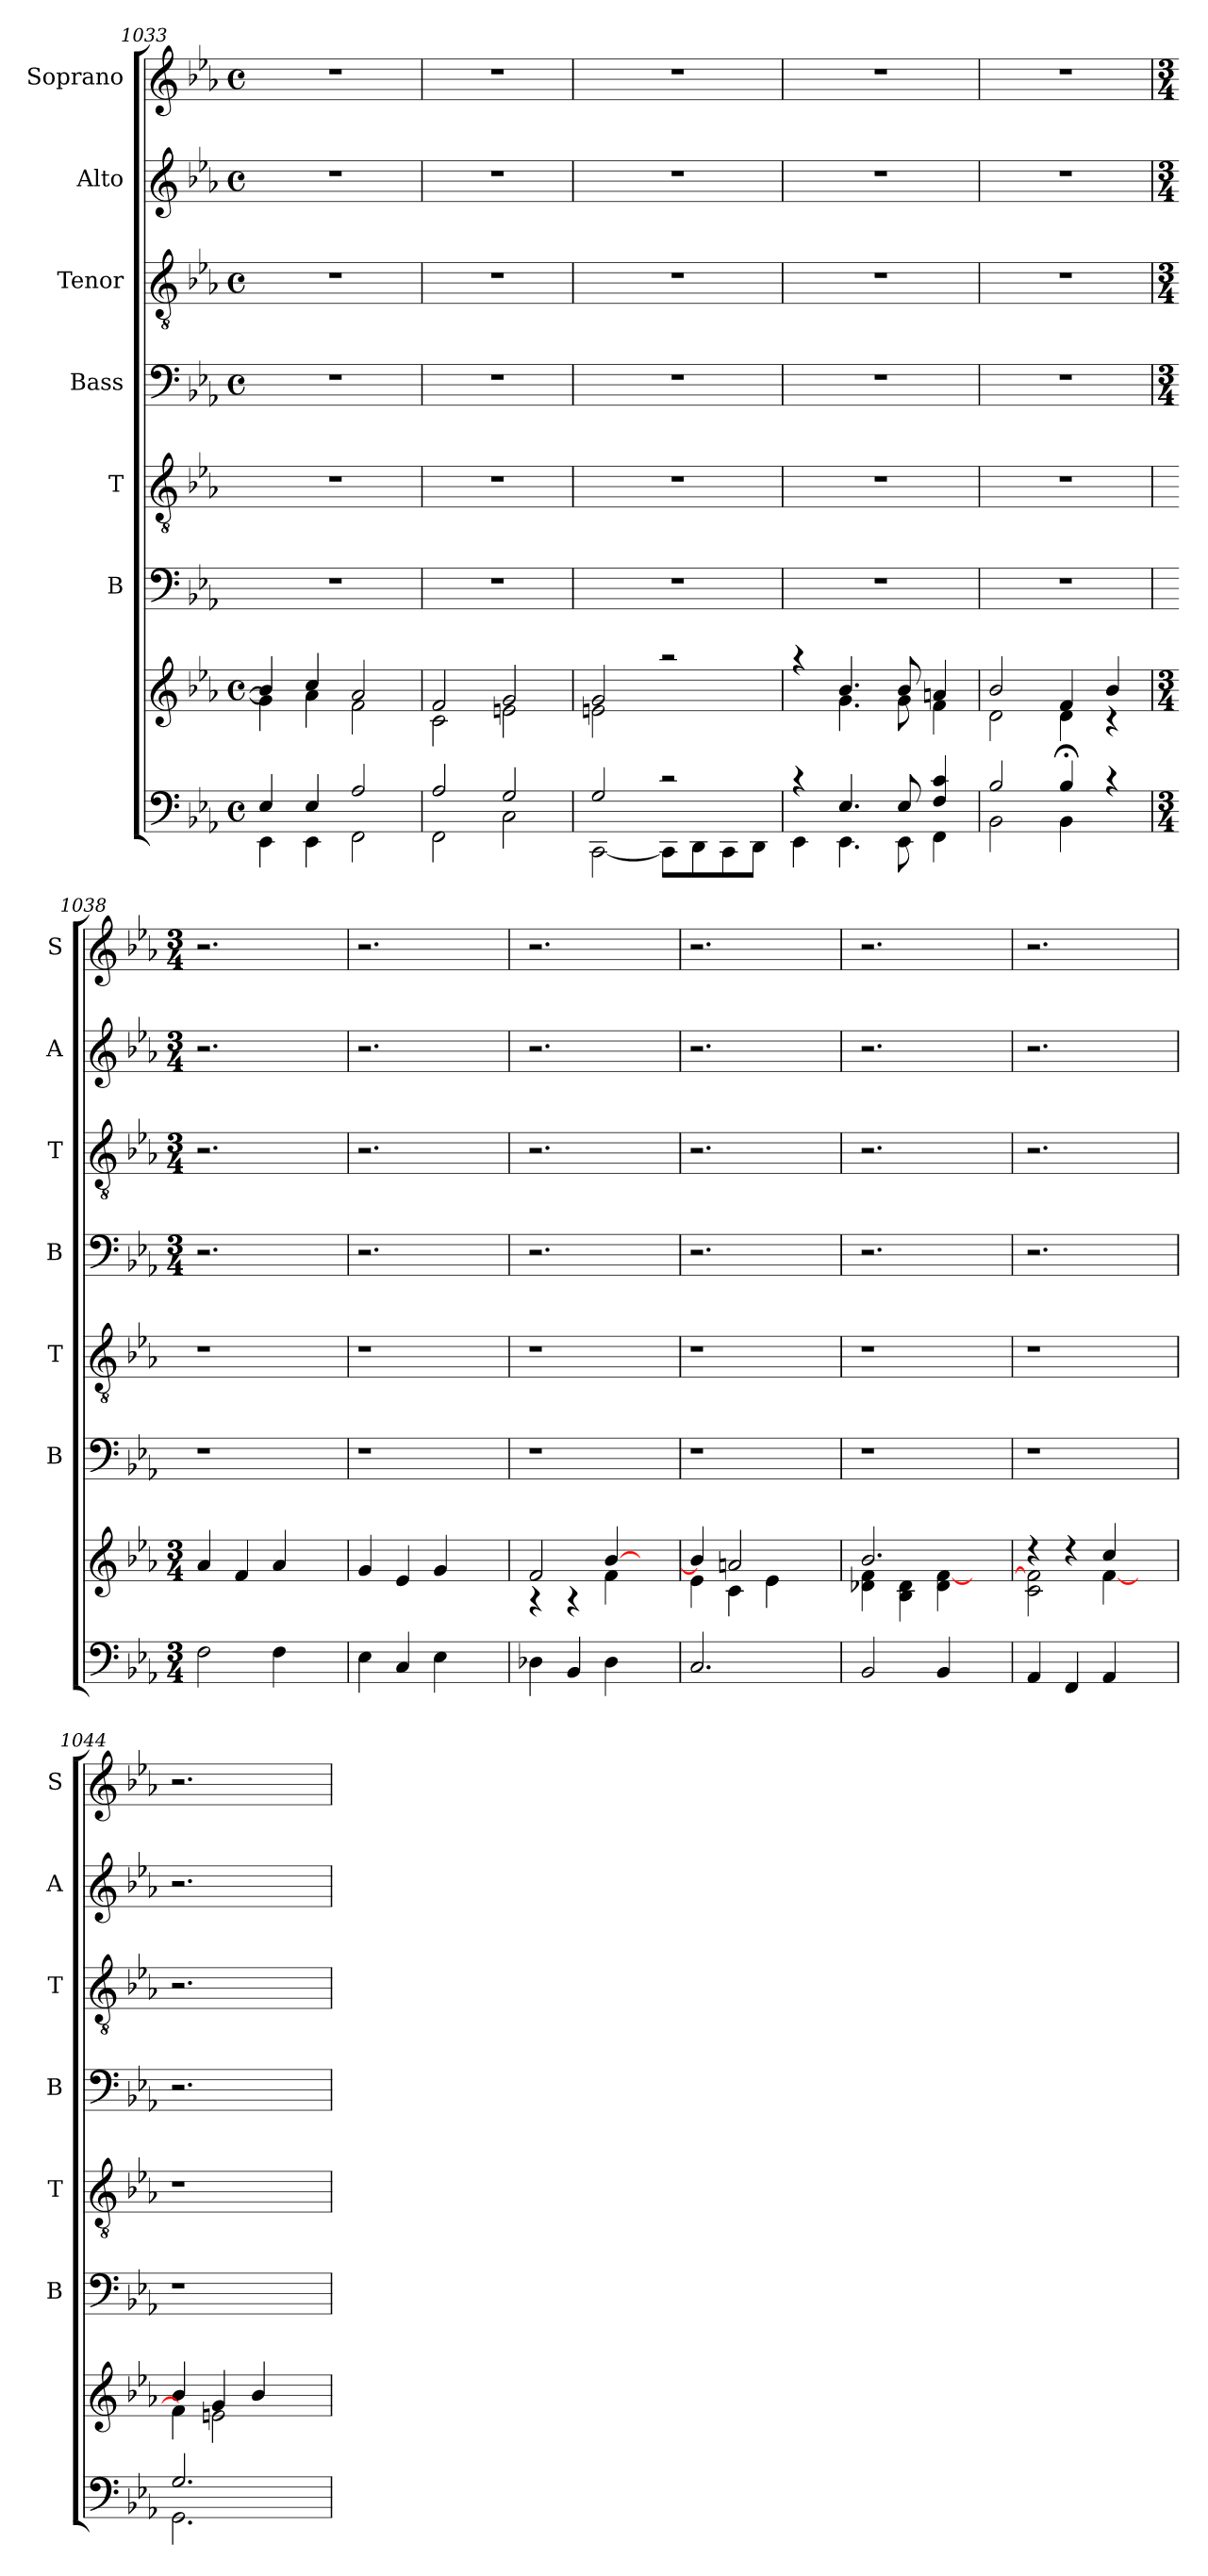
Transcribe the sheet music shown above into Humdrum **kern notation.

**kern	**kern	**kern	**kern	**kern	**kern	**kern	**kern
*part8	*part7	*part6	*part5	*part4	*part3	*part2	*part1
*staff8	*staff7	*staff6	*staff5	*staff4	*staff3	*staff2	*staff1
*	*	*I"B	*I"T	*I"Bass	*I"Tenor	*I"Alto	*I"Soprano
*	*	*I'B	*I'T	*I'B	*I'T	*I'A	*I'S
*clefF4	*clefG2	*clefF4	*clefGv2	*clefF4	*clefGv2	*clefG2	*clefG2
*k[b-e-a-]	*k[b-e-a-]	*k[b-e-a-]	*k[b-e-a-]	*k[b-e-a-]	*k[b-e-a-]	*k[b-e-a-]	*k[b-e-a-]
*E-:	*E-:	*E-:	*E-:	*E-:	*E-:	*E-:	*E-:
*M4/4	*M4/4	*	*	*M4/4	*M4/4	*M4/4	*M4/4
*met(c)	*met(c)	*	*	*met(c)	*met(c)	*met(c)	*met(c)
=1033	=1033	=1033	=1033	=1033	=1033	=1033	=1033
*^	*^	*	*	*	*	*	*
4E-/	4EE-\	4b-/]	4g\]	1r	1r	1r	1r	1r	1r
4E-/	4EE-\	4cc/	4a-\	.	.	.	.	.	.
2A-/	2FF\	2a-/	2f\	.	.	.	.	.	.
=1034	=1034	=1034	=1034	=1034	=1034	=1034	=1034	=1034	=1034
2A-/	2FF\	2f/	2c\	1r	1r	1r	1r	1r	1r
2G/	2C\	2g/	2en\	.	.	.	.	.	.
=1035	=1035	=1035	=1035	=1035	=1035	=1035	=1035	=1035	=1035
2G/	[<2CC\	2g/	2en\	1r	1r	1r	1r	1r	1r
2rc	8CC\L]	2raa	2ryy	.	.	.	.	.	.
.	8DD\	.	.	.	.	.	.	.	.
.	8CC\	.	.	.	.	.	.	.	.
.	8DD\J	.	.	.	.	.	.	.	.
=1036	=1036	=1036	=1036	=1036	=1036	=1036	=1036	=1036	=1036
4rc	4EE-\	4raa	4ryy	1r	1r	1r	1r	1r	1r
4.E-/	4.EE-\	4.b-/	4.g\	.	.	.	.	.	.
8E-/	8EE-\	8b-/	8g\	.	.	.	.	.	.
4F/ 4c/	4FF\	4an/	4f\	.	.	.	.	.	.
=1037	=1037	=1037	=1037	=1037	=1037	=1037	=1037	=1037	=1037
2B-/	2BB-\	2b-/	2d\	1r	1r	1r	1r	1r	1r
4B-;</	4BB-\	4f/	4d\	.	.	.	.	.	.
4rc	4ryy	4b-/	4rc	.	.	.	.	.	.
*v	*v	*	*	*	*	*	*	*	*
*	*v	*v	*	*	*	*	*	*
!!LO:LB:g=z
=1038	=1038	=1038	=1038	=1038	=1038	=1038	=1038
*M3/4	*M3/4	*	*	*M3/4	*M3/4	*M3/4	*M3/4
*^	*^	*	*	*	*	*	*
!	!	!LO:TX:a:t=(= )	!	!	!	!	!	!	!
*v	*v	*	*	*	*	*	*	*	*
*	*v	*v	*	*	*	*	*	*
2F\	4a-/	1r	1r	2.r	2.r	2.r	2.r
.	4f/	.	.	.	.	.	.
4F\	4a-/	.	.	.	.	.	.
4ryy	4ryy	.	.	4ryy	4ryy	4ryy	4ryy
=1039	=1039	=1039	=1039	=1039	=1039	=1039	=1039
4E-\	4g/	1r	1r	2.r	2.r	2.r	2.r
4C/	4e-/	.	.	.	.	.	.
4E-\	4g/	.	.	.	.	.	.
4ryy	4ryy	.	.	4ryy	4ryy	4ryy	4ryy
=1040	=1040	=1040	=1040	=1040	=1040	=1040	=1040
*	*^	*	*	*	*	*	*
4D-X\	2f/	4rA	1r	1r	2.r	2.r	2.r	2.r
4BB-/	.	4rA	.	.	.	.	.	.
4D-\	[>4b-/	4f\	.	.	.	.	.	.
4ryy	4ryy	4ryy	.	.	4ryy	4ryy	4ryy	4ryy
=1041	=1041	=1041	=1041	=1041	=1041	=1041	=1041	=1041
2.C/	4b-/]	4e-\	1r	1r	2.r	2.r	2.r	2.r
.	2an/	4c\	.	.	.	.	.	.
.	.	4e-\	.	.	.	.	.	.
4ryy	4ryy	4ryy	.	.	4ryy	4ryy	4ryy	4ryy
=1042	=1042	=1042	=1042	=1042	=1042	=1042	=1042	=1042
2BB-/	2.b-/	4d-X\ 4f\	1r	1r	2.r	2.r	2.r	2.r
.	.	4B-\ 4d-\	.	.	.	.	.	.
4BB-/	.	4d-\ [>4f\	.	.	.	.	.	.
4ryy	4ryy	4ryy	.	.	4ryy	4ryy	4ryy	4ryy
!!LO:PB:g=z
=1043	=1043	=1043	=1043	=1043	=1043	=1043	=1043	=1043
4AA-/	4rdd	2c\ 2f\]	1r	1r	2.r	2.r	2.r	2.r
4FF/	4rdd	.	.	.	.	.	.	.
4AA-/	4cc/	[<4f\	.	.	.	.	.	.
4ryy	4ryy	4ryy	.	.	4ryy	4ryy	4ryy	4ryy
=1044	=1044	=1044	=1044	=1044	=1044	=1044	=1044	=1044
*^	*	*	*	*	*	*	*	*
2.G/	2.GG\	4b-/	4f\]	1r	1r	2.r	2.r	2.r	2.r
.	.	4g/	2en\	.	.	.	.	.	.
.	.	4b-/	.	.	.	.	.	.	.
4ryy	4ryy	4ryy	4ryy	.	.	4ryy	4ryy	4ryy	4ryy
*v	*v	*	*	*	*	*	*	*	*
*	*v	*v	*	*	*	*	*	*
=	=	=	=	=	=	=	=
*-	*-	*-	*-	*-	*-	*-	*-
